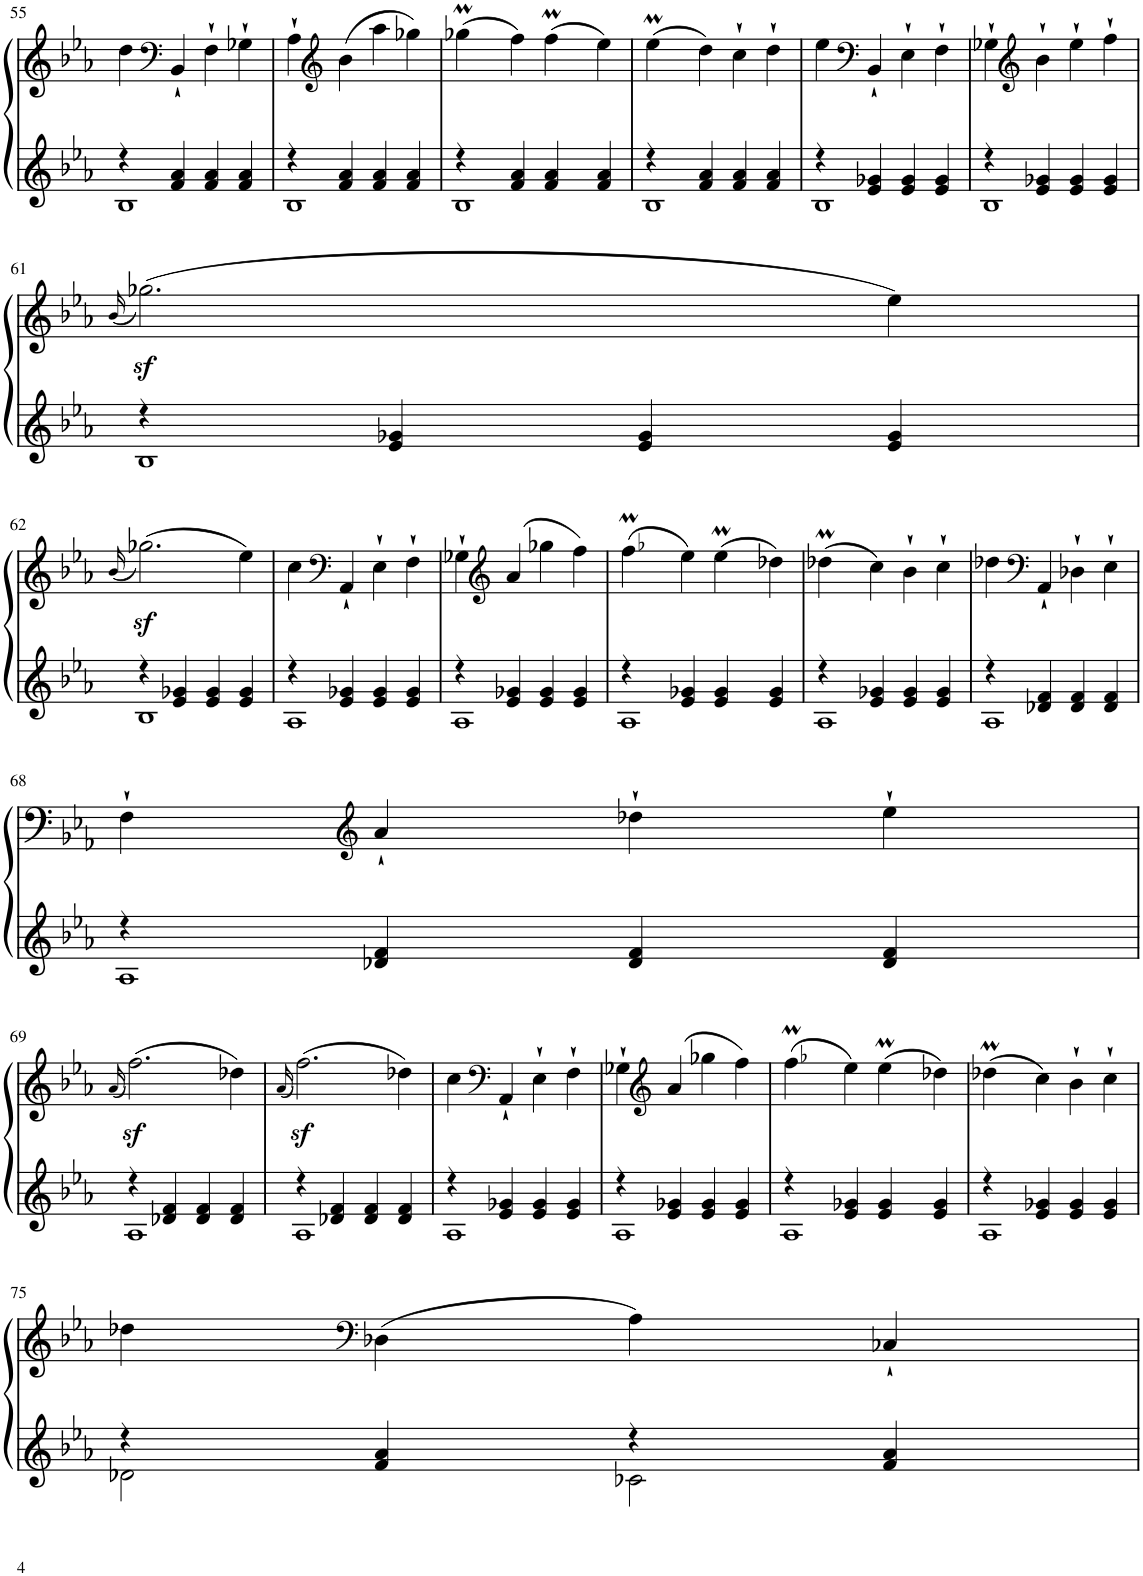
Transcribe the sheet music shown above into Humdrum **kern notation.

**kern	**kern
*part1	*part1
*staff2	*staff1
*I"Piano	*
*I'Pno	*
!!LO:PB:g=z
*clefG2	*clefG2
*k[b-e-a-]	*k[b-e-a-]
*M4/4	*M4/4
*met(c|)	*met(c|)
=55	=55
*^	*
4r	1B-	4dd\
*	*	*clefF4
4f/ 4a-/	.	4BB-'`/
4f/ 4a-/	.	4F'`\
4f/ 4a-/	.	4G-X'`\
=56	=56	=56
4r	1B-	4A-'`\
*	*	*clefG2
4f/ 4a-/	.	(4b-\
4f/ 4a-/	.	4aa-\
4f/ 4a-/	.	4gg-X\)
=57	=57	=57
*	*	*^
4r	1B-	(4gg-XM\	16gg-X!LL
.	.	.	16aa-!J
.	.	.	8gg-!J
4f/ 4a-/	.	4ff\)	4ryy
4f/ 4a-/	.	(4ffM\	16ff!LL
.	.	.	16gg-!J
.	.	.	8ff!J
4f/ 4a-/	.	4ee-\)	4ryy
=58	=58	=58	=58
4r	1B-	(4ee-M\	16ee-!LL
.	.	.	16ff!J
.	.	.	8ee-!J
4f/ 4a-/	.	4dd\)	2.ryy
4f/ 4a-/	.	4cc'`\	.
4f/ 4a-/	.	4dd'`\	.
*	*	*v	*v
=59	=59	=59
4r	1B-	4ee-\
*	*	*clefF4
4e-/ 4g-X/	.	4BB-'`/
4e-/ 4g-/	.	4E-'`\
4e-/ 4g-/	.	4F'`\
=60	=60	=60
4r	1B-	4G-X'`\
*	*	*clefG2
4e-/ 4g-X/	.	4b-'`\
4e-/ 4g-/	.	4ee-'`\
4e-/ 4g-/	.	4ff'`\
!!LO:LB:g=z
=61	=61	=61
.	.	(16qb-/
4r	1B-	(2.gg-Xz<\)
4e-/ 4g-X/	.	.
4e-/ 4g-/	.	.
4e-/ 4g-/	.	4ee-\)
!!LO:LB:g=z
=62	=62	=62
.	.	(16qb-/
4r	1B-	(2.gg-Xz<\)
4e-/ 4g-X/	.	.
4e-/ 4g-/	.	.
4e-/ 4g-/	.	4ee-\)
=63	=63	=63
4r	1A-	4cc\
*	*	*clefF4
4e-/ 4g-X/	.	4AA-'`/
4e-/ 4g-/	.	4E-'`\
4e-/ 4g-/	.	4F'`\
=64	=64	=64
4r	1A-	4G-X'`\
*	*	*clefG2
4e-/ 4g-X/	.	(4a-/
4e-/ 4g-/	.	4gg-X\
4e-/ 4g-/	.	4ff\)
=65	=65	=65
*	*	*^
4r	1A-	(4ffM\	16ff!LL
.	.	.	16gg-X!J
.	.	.	8ff!J
4e-/ 4g-X/	.	4ee-\)	4ryy
4e-/ 4g-/	.	(4ee-M\	16ee-!LL
.	.	.	16ff!J
.	.	.	8ee-!J
4e-/ 4g-/	.	4dd-X\)	4ryy
=66	=66	=66	=66
4r	1A-	(4dd-XM\	16dd-X!LL
.	.	.	16ee-!J
.	.	.	8dd-!J
4e-/ 4g-X/	.	4cc\)	2.ryy
4e-/ 4g-/	.	4b-'`\	.
4e-/ 4g-/	.	4cc'`\	.
*	*	*v	*v
=67	=67	=67
4r	1A-	4dd-X\
*	*	*clefF4
4d-X/ 4f/	.	4AA-'`/
4d-/ 4f/	.	4D-X'`\
4d-/ 4f/	.	4E-'`\
!!LO:LB:g=z
=68	=68	=68
4r	1A-	4F'`\
*	*	*clefG2
4d-X/ 4f/	.	4a-'`/
4d-/ 4f/	.	4dd-X'`\
4d-/ 4f/	.	4ee-'`\
!!LO:LB:g=z
=69	=69	=69
.	.	(16qa-/
4r	1A-	(2.ffz<\)
4d-X/ 4f/	.	.
4d-/ 4f/	.	.
4d-/ 4f/	.	4dd-X\)
=70	=70	=70
.	.	(16qa-/
4r	1A-	(2.ffz<\)
4d-X/ 4f/	.	.
4d-/ 4f/	.	.
4d-/ 4f/	.	4dd-X\)
=71	=71	=71
4r	1A-	4cc\
*	*	*clefF4
4e-/ 4g-X/	.	4AA-'`/
4e-/ 4g-/	.	4E-'`\
4e-/ 4g-/	.	4F'`\
=72	=72	=72
4r	1A-	4G-X'`\
*	*	*clefG2
4e-/ 4g-X/	.	(4a-/
4e-/ 4g-/	.	4gg-X\
4e-/ 4g-/	.	4ff\)
=73	=73	=73
*	*	*^
4r	1A-	(4ffM\	16ff!LL
.	.	.	16gg-X!J
.	.	.	8ff!J
4e-/ 4g-X/	.	4ee-\)	4ryy
4e-/ 4g-/	.	(4ee-M\	16ee-!LL
.	.	.	16ff!J
.	.	.	8ee-!J
4e-/ 4g-/	.	4dd-X\)	4ryy
=74	=74	=74	=74
4r	1A-	(4dd-XM\	16dd-X!LL
.	.	.	16ee-!J
.	.	.	8dd-!J
4e-/ 4g-X/	.	4cc\)	2.ryy
4e-/ 4g-/	.	4b-'`\	.
4e-/ 4g-/	.	4cc'`\	.
*	*	*v	*v
!!LO:LB:g=z
=75	=75	=75
4r	2d-X\	4dd-X\
*	*	*clefF4
4f/ 4a-/	.	(4D-X\
4r	2c-X\	4A-\)
4f/ 4a-/	.	4C-X'`/
*v	*v	*
=	=
*-	*-
